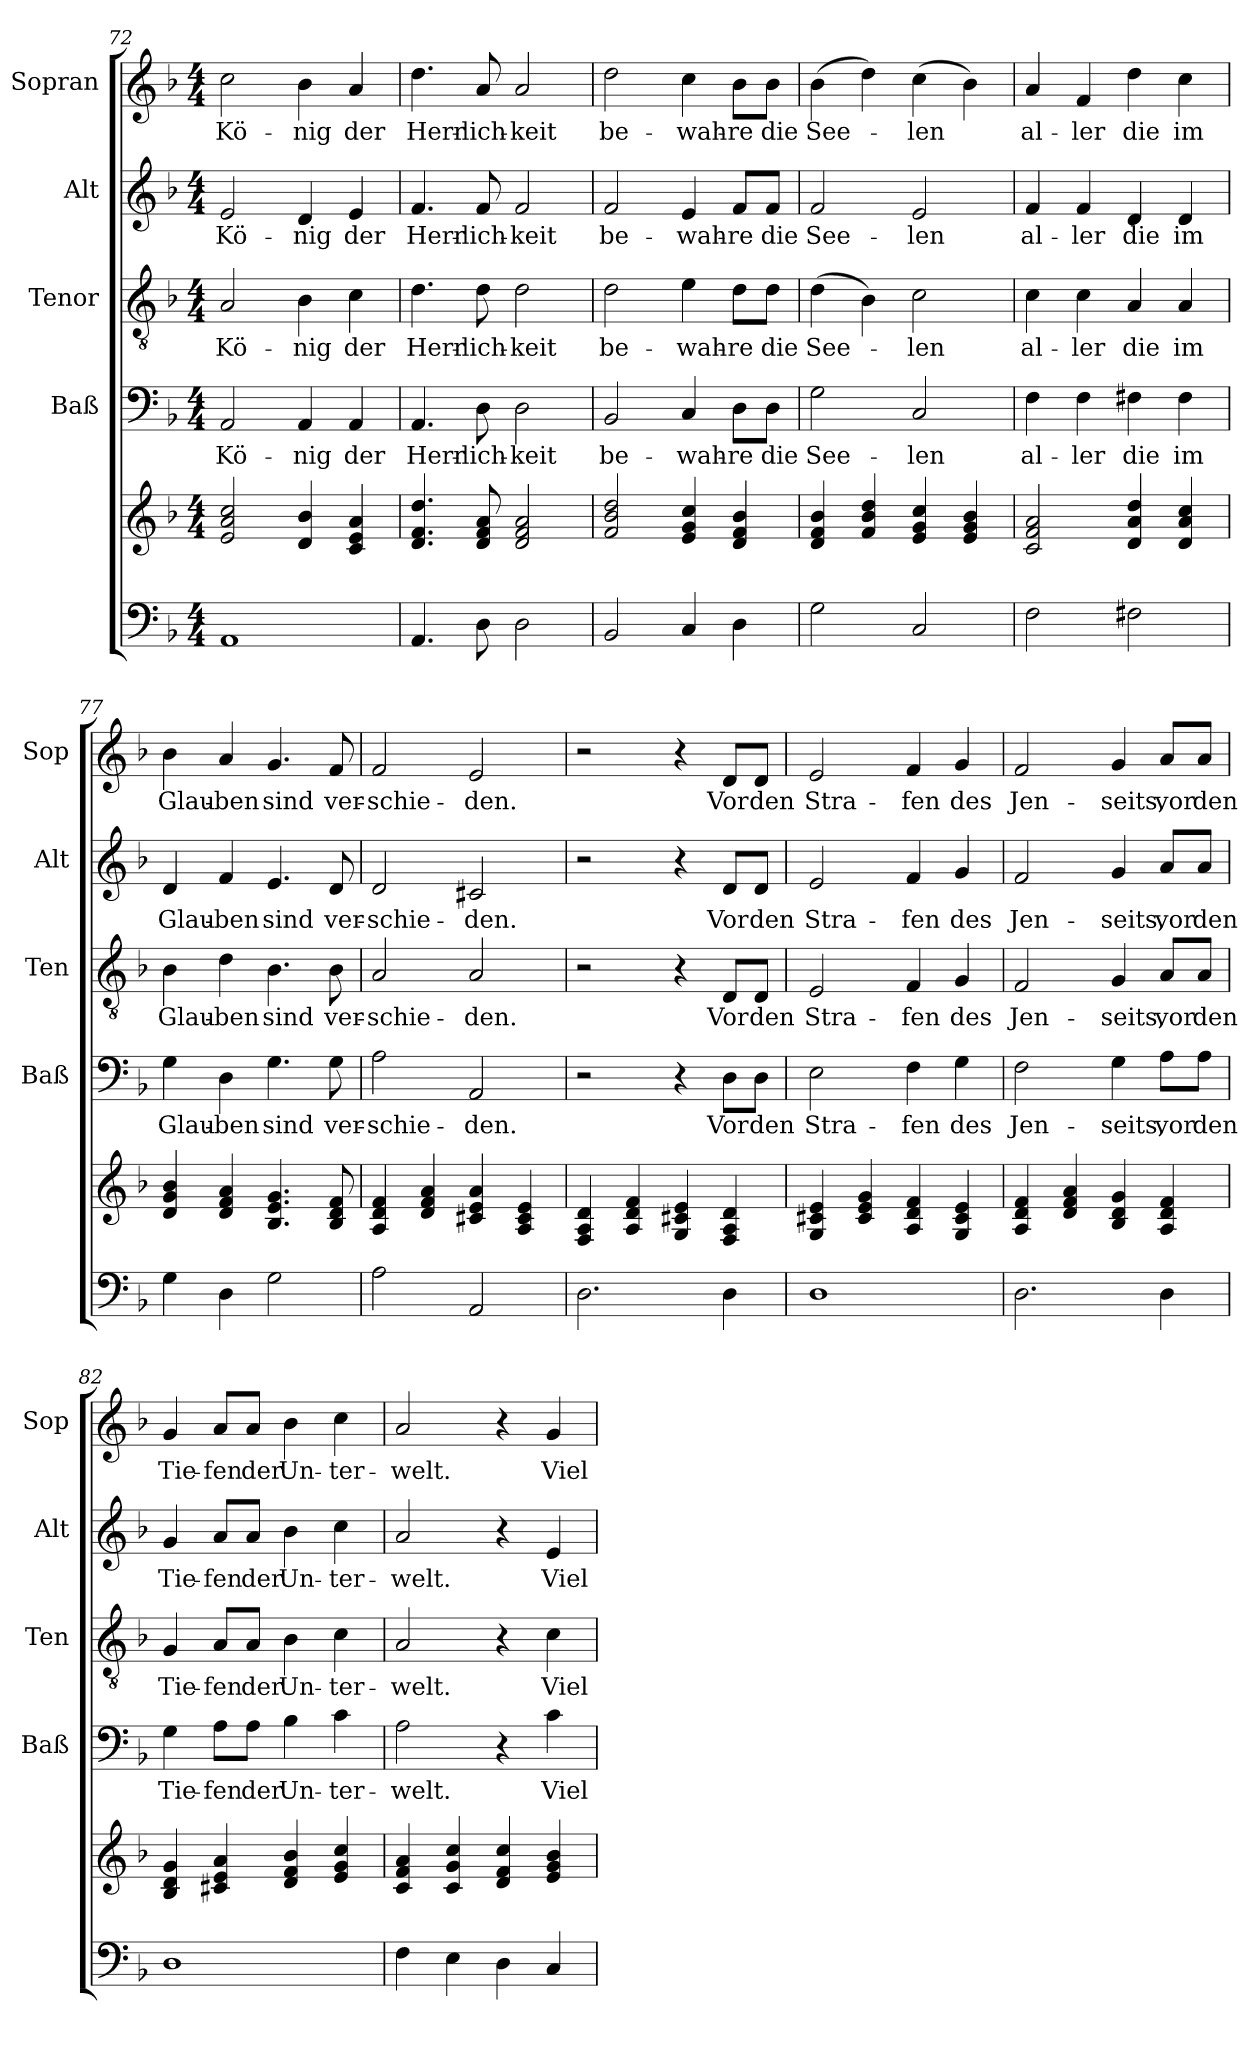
**kern	**kern	**kern	**text	**kern	**text	**kern	**text	**kern	**text
*part5	*part5	*part4	*part4	*part3	*part3	*part2	*part2	*part1	*part1
*staff6	*staff5	*staff4	*staff4	*staff3	*staff3	*staff2	*staff2	*staff1	*staff1
*	*	*I"Baß	*	*I"Tenor	*	*I"Alt	*	*I"Sopran	*
*	*	*I'Baß	*	*I'Ten	*	*I'Alt	*	*I'Sop	*
*clefF4	*clefG2	*clefF4	*	*clefGv2	*	*clefG2	*	*clefG2	*
*k[b-]	*k[b-]	*k[b-]	*	*k[b-]	*	*k[b-]	*	*k[b-]	*
*F:	*F:	*F:	*	*F:	*	*F:	*	*F:	*
*M4/4	*M4/4	*M4/4	*	*M4/4	*	*M4/4	*	*M4/4	*
=72	=72	=72	=72	=72	=72	=72	=72	=72	=72
!	!	!	!LO:LY:b	!	!LO:LY:b	!	!LO:LY:b	!	!LO:LY:b
1AA	2e/ 2a/ 2cc/	2AA/	Kö-	2A/	Kö-	2e/	Kö-	2cc\	Kö-
!	!	!	!LO:LY:b	!	!LO:LY:b	!	!LO:LY:b	!	!LO:LY:b
.	4d/ 4b-/	4AA/	-nig	4B-\	-nig	4d/	-nig	4b-\	-nig
!	!	!	!LO:LY:b	!	!LO:LY:b	!	!LO:LY:b	!	!LO:LY:b
.	4c/ 4e/ 4a/	4AA/	der	4c\	der	4e/	der	4a/	der
=73	=73	=73	=73	=73	=73	=73	=73	=73	=73
!	!	!	!LO:LY:b	!	!LO:LY:b	!	!LO:LY:b	!	!LO:LY:b
4.AA/	4.d/ 4.f/ 4.dd/	4.AA/	Herr-	4.d\	Herr-	4.f/	Herr-	4.dd\	Herr-
!	!	!	!LO:LY:b	!	!LO:LY:b	!	!LO:LY:b	!	!LO:LY:b
8D\	8d/ 8f/ 8a/	8D\	-lich-	8d\	-lich-	8f/	-lich-	8a/	-lich-
!	!	!	!LO:LY:b	!	!LO:LY:b	!	!LO:LY:b	!	!LO:LY:b
2D\	2d/ 2f/ 2a/	2D\	-keit	2d\	-keit	2f/	-keit	2a/	-keit
=74	=74	=74	=74	=74	=74	=74	=74	=74	=74
!	!	!	!LO:LY:b	!	!LO:LY:b	!	!LO:LY:b	!	!LO:LY:b
2BB-/	2f/ 2b-/ 2dd/	2BB-/	be-	2d\	be-	2f/	be-	2dd\	be-
!	!	!	!LO:LY:b	!	!LO:LY:b	!	!LO:LY:b	!	!LO:LY:b
4C/	4e/ 4g/ 4cc/	4C/	-wah-	4e\	-wah-	4e/	-wah-	4cc\	-wah-
!	!	!	!LO:LY:b	!	!LO:LY:b	!	!LO:LY:b	!	!LO:LY:b
4D\	4d/ 4f/ 4b-/	8D\L	-re	8d\L	-re	8f/L	-re	8b-\L	-re
!	!	!	!LO:LY:b	!	!LO:LY:b	!	!LO:LY:b	!	!LO:LY:b
.	.	8D\J	die	8d\J	die	8f/J	die	8b-\J	die
=75	=75	=75	=75	=75	=75	=75	=75	=75	=75
!	!	!	!LO:LY:b	!	!LO:LY:b	!	!LO:LY:b	!	!LO:LY:b
2G\	4d/ 4f/ 4b-/	2G\	See-	(>4d\	See-	2f/	See-	(>4b-\	See-
.	4f/ 4b-/ 4dd/	.	.	4B-\)	.	.	.	4dd\)	.
!	!	!	!LO:LY:b	!	!LO:LY:b	!	!LO:LY:b	!	!LO:LY:b
2C/	4e/ 4g/ 4cc/	2C/	-len	2c\	-len	2e/	-len	(>4cc\	-len
.	4e/ 4g/ 4b-/	.	.	.	.	.	.	4b-\)	.
=76	=76	=76	=76	=76	=76	=76	=76	=76	=76
!	!	!	!LO:LY:b	!	!LO:LY:b	!	!LO:LY:b	!	!LO:LY:b
2F\	2c/ 2f/ 2a/	4F\	al-	4c\	al-	4f/	al-	4a/	al-
!	!	!	!LO:LY:b	!	!LO:LY:b	!	!LO:LY:b	!	!LO:LY:b
.	.	4F\	-ler	4c\	-ler	4f/	-ler	4f/	-ler
!	!	!	!LO:LY:b	!	!LO:LY:b	!	!LO:LY:b	!	!LO:LY:b
2F#X\	4d/ 4a/ 4dd/	4F#X\	die	4A/	die	4d/	die	4dd\	die
!	!	!	!LO:LY:b	!	!LO:LY:b	!	!LO:LY:b	!	!LO:LY:b
.	4d/ 4a/ 4cc/	4F#\	im	4A/	im	4d/	im	4cc\	im
!!LO:LB:g=z
=77	=77	=77	=77	=77	=77	=77	=77	=77	=77
!	!	!	!LO:LY:b	!	!LO:LY:b	!	!LO:LY:b	!	!LO:LY:b
4G\	4d/ 4g/ 4b-/	4G\	Glau-	4B-\	Glau-	4d/	Glau-	4b-\	Glau-
!	!	!	!LO:LY:b	!	!LO:LY:b	!	!LO:LY:b	!	!LO:LY:b
4D\	4d/ 4f/ 4a/	4D\	-ben	4d\	-ben	4f/	-ben	4a/	-ben
!	!	!	!LO:LY:b	!	!LO:LY:b	!	!LO:LY:b	!	!LO:LY:b
2G\	4.B-/ 4.e/ 4.g/	4.G\	sind	4.B-\	sind	4.e/	sind	4.g/	sind
!	!	!	!LO:LY:b	!	!LO:LY:b	!	!LO:LY:b	!	!LO:LY:b
.	8B-/ 8d/ 8f/	8G\	ver-	8B-\	ver-	8d/	ver-	8f/	ver-
=78	=78	=78	=78	=78	=78	=78	=78	=78	=78
!	!	!	!LO:LY:b	!	!LO:LY:b	!	!LO:LY:b	!	!LO:LY:b
2A\	4A/ 4d/ 4f/	2A\	-schie-	2A/	-schie-	2d/	-schie-	2f/	-schie-
.	4d/ 4f/ 4a/	.	.	.	.	.	.	.	.
!	!	!	!LO:LY:b	!	!LO:LY:b	!	!LO:LY:b	!	!LO:LY:b
2AA/	4c#X/ 4e/ 4a/	2AA/	-den.	2A/	-den.	2c#X/	-den.	2e/	-den.
.	4A/ 4c#/ 4e/	.	.	.	.	.	.	.	.
=79	=79	=79	=79	=79	=79	=79	=79	=79	=79
2.D\	4F/ 4A/ 4d/	2r	.	2r	.	2r	.	2r	.
.	4A/ 4d/ 4f/	.	.	.	.	.	.	.	.
.	4G/ 4c#X/ 4e/	4r	.	4r	.	4r	.	4r	.
!	!	!	!LO:LY:b	!	!LO:LY:b	!	!LO:LY:b	!	!LO:LY:b
4D\	4F/ 4A/ 4d/	8D\L	Vor	8D/L	Vor	8d/L	Vor	8d/L	Vor
!	!	!	!LO:LY:b	!	!LO:LY:b	!	!LO:LY:b	!	!LO:LY:b
.	.	8D\J	den	8D/J	den	8d/J	den	8d/J	den
=80	=80	=80	=80	=80	=80	=80	=80	=80	=80
!	!	!	!LO:LY:b	!	!LO:LY:b	!	!LO:LY:b	!	!LO:LY:b
1D	4G/ 4c#X/ 4e/	2E\	Stra-	2E/	Stra-	2e/	Stra-	2e/	Stra-
.	4c#/ 4e/ 4g/	.	.	.	.	.	.	.	.
!	!	!	!LO:LY:b	!	!LO:LY:b	!	!LO:LY:b	!	!LO:LY:b
.	4A/ 4d/ 4f/	4F\	-fen	4F/	-fen	4f/	-fen	4f/	-fen
!	!	!	!LO:LY:b	!	!LO:LY:b	!	!LO:LY:b	!	!LO:LY:b
.	4G/ 4c#/ 4e/	4G\	des	4G/	des	4g/	des	4g/	des
=81	=81	=81	=81	=81	=81	=81	=81	=81	=81
!	!	!	!LO:LY:b	!	!LO:LY:b	!	!LO:LY:b	!	!LO:LY:b
2.D\	4A/ 4d/ 4f/	2F\	Jen-	2F/	Jen-	2f/	Jen-	2f/	Jen-
.	4d/ 4f/ 4a/	.	.	.	.	.	.	.	.
!	!	!	!LO:LY:b	!	!LO:LY:b	!	!LO:LY:b	!	!LO:LY:b
.	4B-/ 4d/ 4g/	4G\	-seits,	4G/	-seits,	4g/	-seits,	4g/	-seits,
!	!	!	!LO:LY:b	!	!LO:LY:b	!	!LO:LY:b	!	!LO:LY:b
4D\	4A/ 4d/ 4f/	8A\L	vor	8A/L	vor	8a/L	vor	8a/L	vor
!	!	!	!LO:LY:b	!	!LO:LY:b	!	!LO:LY:b	!	!LO:LY:b
.	.	8A\J	den	8A/J	den	8a/J	den	8a/J	den
=82	=82	=82	=82	=82	=82	=82	=82	=82	=82
!	!	!	!LO:LY:b	!	!LO:LY:b	!	!LO:LY:b	!	!LO:LY:b
1D	4B-/ 4d/ 4g/	4G\	Tie-	4G/	Tie-	4g/	Tie-	4g/	Tie-
!	!	!	!LO:LY:b	!	!LO:LY:b	!	!LO:LY:b	!	!LO:LY:b
.	4c#X/ 4e/ 4a/	8A\L	-fen	8A/L	-fen	8a/L	-fen	8a/L	-fen
!	!	!	!LO:LY:b	!	!LO:LY:b	!	!LO:LY:b	!	!LO:LY:b
.	.	8A\J	der	8A/J	der	8a/J	der	8a/J	der
!	!	!	!LO:LY:b	!	!LO:LY:b	!	!LO:LY:b	!	!LO:LY:b
.	4d/ 4f/ 4b-/	4B-\	Un-	4B-\	Un-	4b-\	Un-	4b-\	Un-
!	!	!	!LO:LY:b	!	!LO:LY:b	!	!LO:LY:b	!	!LO:LY:b
.	4e/ 4g/ 4cc/	4c\	-ter-	4c\	-ter-	4cc\	-ter-	4cc\	-ter-
!!LO:PB:g=z
=83	=83	=83	=83	=83	=83	=83	=83	=83	=83
!	!	!	!LO:LY:b	!	!LO:LY:b	!	!LO:LY:b	!	!LO:LY:b
4F\	4c/ 4f/ 4a/	2A\	-welt.	2A/	-welt.	2a/	-welt.	2a/	-welt.
4E\	4c/ 4g/ 4cc/	.	.	.	.	.	.	.	.
4D\	4d/ 4f/ 4cc/	4r	.	4r	.	4r	.	4r	.
!	!	!	!LO:LY:b	!	!LO:LY:b	!	!LO:LY:b	!	!LO:LY:b
4C/	4e/ 4g/ 4b-/	4c\	Viel-	4c\	Viel-	4e/	Viel-	4g/	Viel-
=	=	=	=	=	=	=	=	=	=
*-	*-	*-	*-	*-	*-	*-	*-	*-	*-
